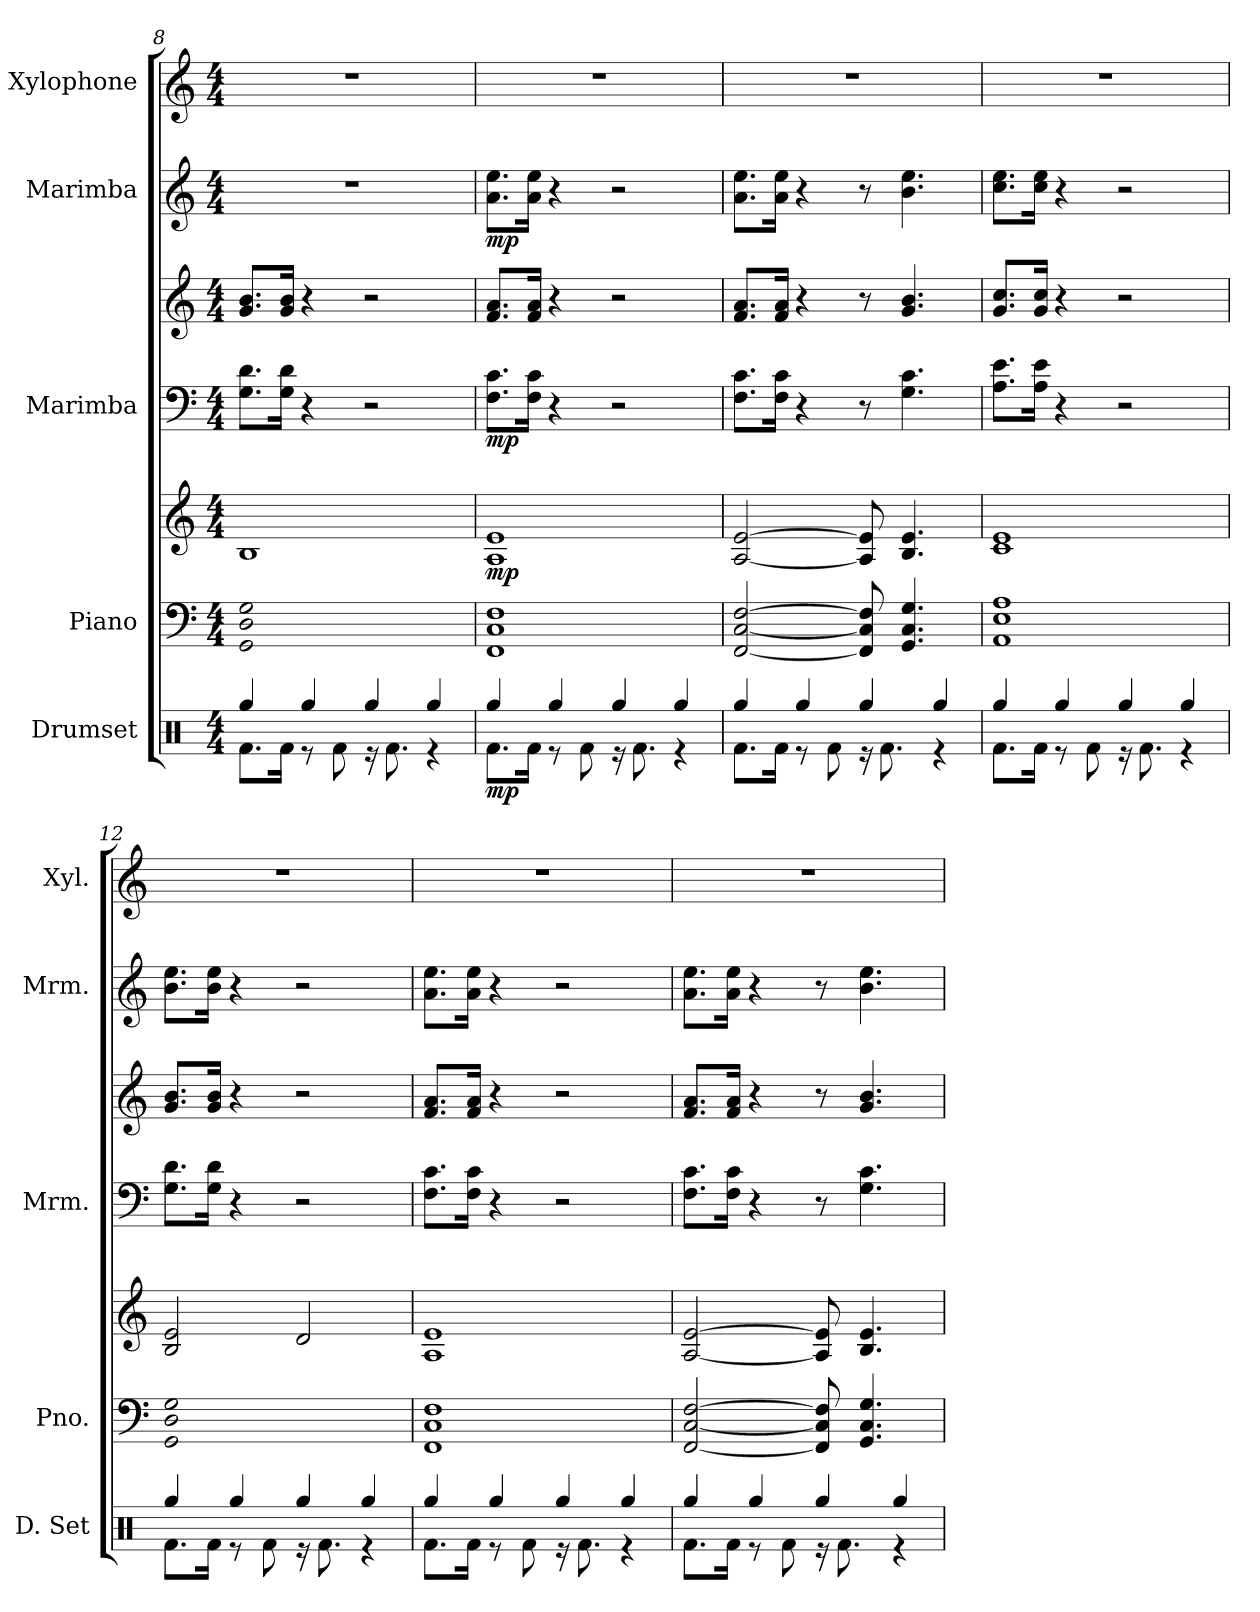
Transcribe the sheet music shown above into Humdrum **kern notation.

**kern	**dynam	**kern	**kern	**dynam	**kern	**kern	**dynam	**kern	**dynam	**kern
*part5	*part5	*part4	*part4	*part4	*part3	*part3	*part3	*part2	*part2	*part1
*staff7	*staff7	*staff6	*staff5	*staff5/6	*staff4	*staff3	*staff3/4	*staff2	*staff2	*staff1
*I"Drumset	*	*I"Piano	*	*	*I"Marimba	*	*	*I"Marimba	*	*I"Xylophone
*I'D. Set	*	*I'Pno.	*	*	*I'Mrm.	*	*	*I'Mrm.	*	*I'Xyl.
*clefX	*	*clefF4	*clefG2	*	*clefF4	*clefG2	*	*clefG2	*	*clefG2
*	*	*	*	*	*	*	*	*	*	*ITrd-7c-12
*k[]	*	*k[]	*k[]	*	*k[]	*k[]	*	*k[]	*	*k[]
*M4/4	*	*M4/4	*M4/4	*	*M4/4	*M4/4	*	*M4/4	*	*M4/4
=8	=8	=8	=8	=8	=8	=8	=8	=8	=8	=8
*^	*	*	*	*	*	*	*	*	*	*
!	!	!	!LO:N:n=1:head=open	!	!	!	!	!	!	!	!
!	!	!	!LO:N:n=2:head=open	!	!	!	!	!	!	!	!
!	!	!	!LO:N:n=3:head=open	!	!	!	!	!	!	!	!
4Rgg/	8.Rf\L	.	1GG 1D 1G	1B	.	8.G\ 8.d\L	8.g/ 8.b/L	.	1r	.	1r
.	16Rf\Jk	.	.	.	.	16G\ 16d\Jk	16g/ 16b/Jk	.	.	.	.
4Rgg/	8r	.	.	.	.	4r	4r	.	.	.	.
.	8Rf\	.	.	.	.	.	.	.	.	.	.
4Rgg/	16r	.	.	.	.	2r	2r	.	.	.	.
.	8.Rf\	.	.	.	.	.	.	.	.	.	.
4Rgg/	4r	.	.	.	.	.	.	.	.	.	.
=9	=9	=9	=9	=9	=9	=9	=9	=9	=9	=9	=9
!	!	!LO:DY:b	!	!	!LO:DY:b	!	!	!LO:DY:b=2	!	!LO:DY:b	!
4Rgg/	8.Rf\L	mp	1FF 1C 1F	1A 1e	mp	8.F\ 8.c\L	8.f/ 8.a/L	mp	8.a\ 8.ee\L	mp	1r
.	16Rf\Jk	.	.	.	.	16F\ 16c\Jk	16f/ 16a/Jk	.	16a\ 16ee\Jk	.	.
4Rgg/	8r	.	.	.	.	4r	4r	.	4r	.	.
.	8Rf\	.	.	.	.	.	.	.	.	.	.
4Rgg/	16r	.	.	.	.	2r	2r	.	2r	.	.
.	8.Rf\	.	.	.	.	.	.	.	.	.	.
4Rgg/	4r	.	.	.	.	.	.	.	.	.	.
=10	=10	=10	=10	=10	=10	=10	=10	=10	=10	=10	=10
4Rgg/	8.Rf\L	.	[2FF/ [2C/ [2F/	[2A/ [2e/	.	8.F\ 8.c\L	8.f/ 8.a/L	.	8.a\ 8.ee\L	.	1r
.	16Rf\Jk	.	.	.	.	16F\ 16c\Jk	16f/ 16a/Jk	.	16a\ 16ee\Jk	.	.
4Rgg/	8r	.	.	.	.	4r	4r	.	4r	.	.
.	8Rf\	.	.	.	.	.	.	.	.	.	.
4Rgg/	16r	.	8FF/] 8C/] 8F/]	8A/] 8e/]	.	8r	8r	.	8r	.	.
.	8.Rf\	.	.	.	.	.	.	.	.	.	.
.	.	.	4.GG/ 4.C/ 4.G/	4.B/ 4.e/	.	4.G\ 4.c\	4.g/ 4.b/	.	4.b\ 4.ee\	.	.
4Rgg/	4r	.	.	.	.	.	.	.	.	.	.
=11	=11	=11	=11	=11	=11	=11	=11	=11	=11	=11	=11
4Rgg/	8.Rf\L	.	1AA 1E 1A	1c 1e	.	8.A\ 8.e\L	8.g/ 8.cc/L	.	8.cc\ 8.ee\L	.	1r
.	16Rf\Jk	.	.	.	.	16A\ 16e\Jk	16g/ 16cc/Jk	.	16cc\ 16ee\Jk	.	.
4Rgg/	8r	.	.	.	.	4r	4r	.	4r	.	.
.	8Rf\	.	.	.	.	.	.	.	.	.	.
4Rgg/	16r	.	.	.	.	2r	2r	.	2r	.	.
.	8.Rf\	.	.	.	.	.	.	.	.	.	.
4Rgg/	4r	.	.	.	.	.	.	.	.	.	.
=12	=12	=12	=12	=12	=12	=12	=12	=12	=12	=12	=12
!	!	!	!LO:N:n=1:head=open	!	!	!	!	!	!	!	!
!	!	!	!LO:N:n=2:head=open	!	!	!	!	!	!	!	!
!	!	!	!LO:N:n=3:head=open	!	!	!	!	!	!	!	!
4Rgg/	8.Rf\L	.	1GG 1D 1G	2B/ 2e/	.	8.G\ 8.d\L	8.g/ 8.b/L	.	8.b\ 8.ee\L	.	1r
.	16Rf\Jk	.	.	.	.	16G\ 16d\Jk	16g/ 16b/Jk	.	16b\ 16ee\Jk	.	.
4Rgg/	8r	.	.	.	.	4r	4r	.	4r	.	.
.	8Rf\	.	.	.	.	.	.	.	.	.	.
4Rgg/	16r	.	.	2d/	.	2r	2r	.	2r	.	.
.	8.Rf\	.	.	.	.	.	.	.	.	.	.
4Rgg/	4r	.	.	.	.	.	.	.	.	.	.
!!LO:PB:g=z
=13	=13	=13	=13	=13	=13	=13	=13	=13	=13	=13	=13
4Rgg/	8.Rf\L	.	1FF 1C 1F	1A 1e	.	8.F\ 8.c\L	8.f/ 8.a/L	.	8.a\ 8.ee\L	.	1r
.	16Rf\Jk	.	.	.	.	16F\ 16c\Jk	16f/ 16a/Jk	.	16a\ 16ee\Jk	.	.
4Rgg/	8r	.	.	.	.	4r	4r	.	4r	.	.
.	8Rf\	.	.	.	.	.	.	.	.	.	.
4Rgg/	16r	.	.	.	.	2r	2r	.	2r	.	.
.	8.Rf\	.	.	.	.	.	.	.	.	.	.
4Rgg/	4r	.	.	.	.	.	.	.	.	.	.
=14	=14	=14	=14	=14	=14	=14	=14	=14	=14	=14	=14
4Rgg/	8.Rf\L	.	[2FF/ [2C/ [2F/	[2A/ [2e/	.	8.F\ 8.c\L	8.f/ 8.a/L	.	8.a\ 8.ee\L	.	1r
.	16Rf\Jk	.	.	.	.	16F\ 16c\Jk	16f/ 16a/Jk	.	16a\ 16ee\Jk	.	.
4Rgg/	8r	.	.	.	.	4r	4r	.	4r	.	.
.	8Rf\	.	.	.	.	.	.	.	.	.	.
4Rgg/	16r	.	8FF/] 8C/] 8F/]	8A/] 8e/]	.	8r	8r	.	8r	.	.
.	8.Rf\	.	.	.	.	.	.	.	.	.	.
.	.	.	4.GG/ 4.C/ 4.G/	4.B/ 4.e/	.	4.G\ 4.c\	4.g/ 4.b/	.	4.b\ 4.ee\	.	.
4Rgg/	4r	.	.	.	.	.	.	.	.	.	.
*v	*v	*	*	*	*	*	*	*	*	*	*
=	=	=	=	=	=	=	=	=	=	=
*-	*-	*-	*-	*-	*-	*-	*-	*-	*-	*-
